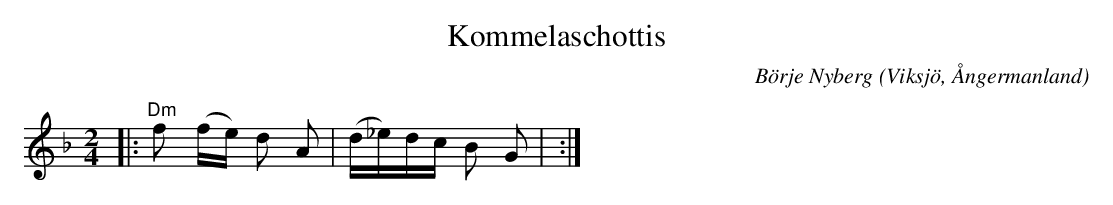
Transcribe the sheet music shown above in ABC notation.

X:1
T:Kommelaschottis
C:Börje Nyberg
O:Viksjö, Ångermanland
M:2/4
L:1/8
K:Dm
|: "Dm"f (f/2e/2) d A | (d/2_e/2)d/2c/2 B G | :|
